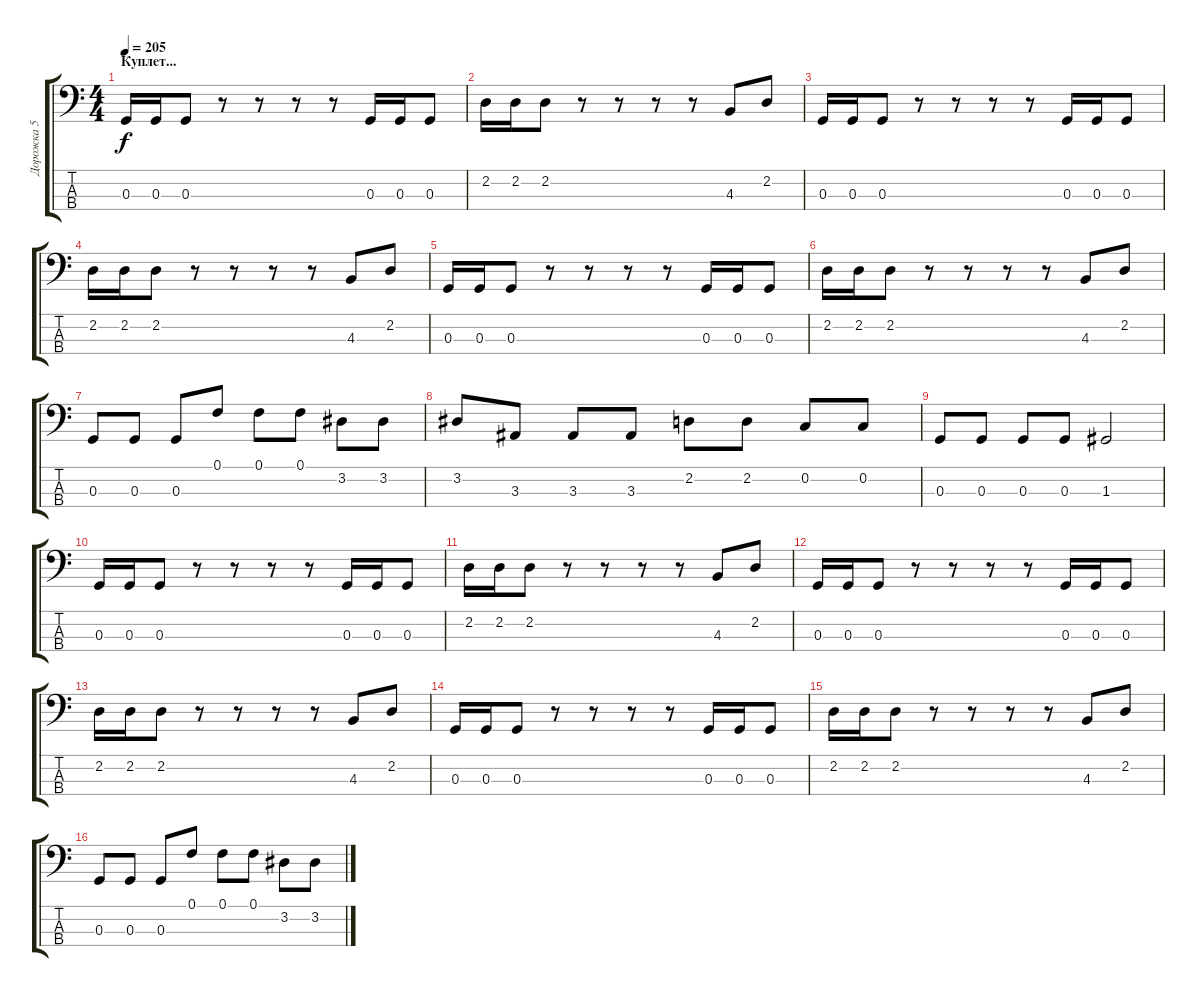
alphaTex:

\track ("Дорожка 5" "Дорожка 5") {instrument electricbassfinger}
\staff {score tabs}
\tuning (F2 C2 G1 C1) {hide}
\ts (4 4)
\section ("" "Куплет...")
\tempo 205
\clef f4
\ks c
0.3.16{dy f} 0.3.16 0.3.8 r.8 r.8 r.8 r.8 0.3.16 0.3.16 0.3.8 |
2.2.16 2.2.16 2.2.8 r.8 r.8 r.8 r.8 4.3.8 2.2.8 |
0.3.16 0.3.16 0.3.8 r.8 r.8 r.8 r.8 0.3.16 0.3.16 0.3.8 |
2.2.16 2.2.16 2.2.8 r.8 r.8 r.8 r.8 4.3.8 2.2.8 |
0.3.16 0.3.16 0.3.8 r.8 r.8 r.8 r.8 0.3.16 0.3.16 0.3.8 |
2.2.16 2.2.16 2.2.8 r.8 r.8 r.8 r.8 4.3.8 2.2.8 |
0.3.8 0.3.8 0.3.8 0.1.8 0.1.8 0.1.8 3.2.8 3.2.8 |
3.2.8 3.3.8 3.3.8 3.3.8 2.2.8 2.2.8 0.2.8 0.2.8 |
0.3.8 0.3.8 0.3.8 0.3.8 1.3.2 |
0.3.16 0.3.16 0.3.8 r.8 r.8 r.8 r.8 0.3.16 0.3.16 0.3.8 |
2.2.16 2.2.16 2.2.8 r.8 r.8 r.8 r.8 4.3.8 2.2.8 |
0.3.16 0.3.16 0.3.8 r.8 r.8 r.8 r.8 0.3.16 0.3.16 0.3.8 |
2.2.16 2.2.16 2.2.8 r.8 r.8 r.8 r.8 4.3.8 2.2.8 |
0.3.16 0.3.16 0.3.8 r.8 r.8 r.8 r.8 0.3.16 0.3.16 0.3.8 |
2.2.16 2.2.16 2.2.8 r.8 r.8 r.8 r.8 4.3.8 2.2.8 |
0.3.8 0.3.8 0.3.8 0.1.8 0.1.8 0.1.8 3.2.8 3.2.8
